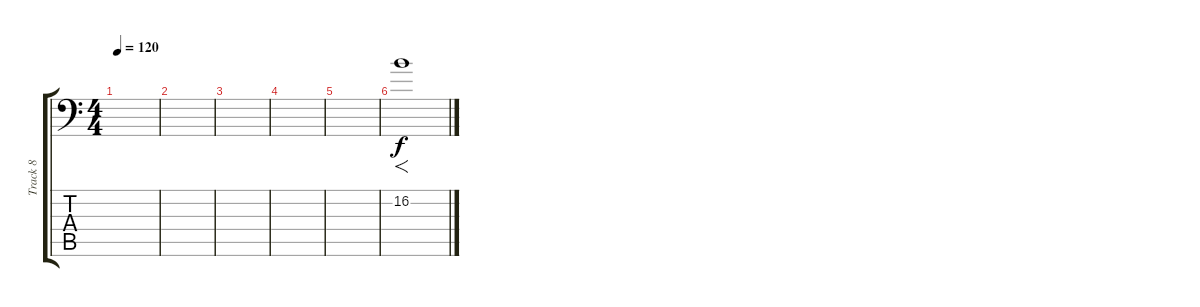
\track ("Track 8" "Track 8") {instrument lead1square}
\staff {score tabs}
\tuning (C4 G3 Eb3 Bb2 F2 Bb1) {hide}
\ts (4 4)
\tempo 120
\clef f4
\ks c
|
|
|
|
|
16.2.1{f}
